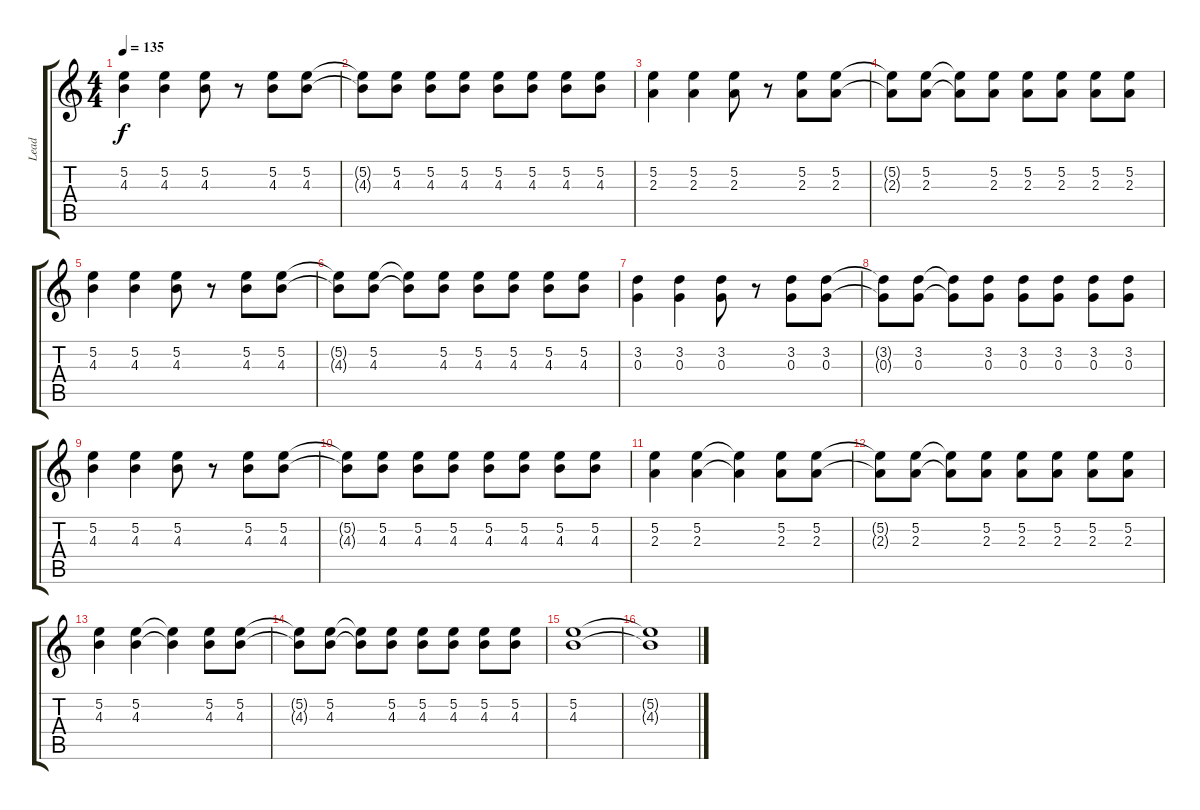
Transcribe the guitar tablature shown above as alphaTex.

\track ("Lead" "Lead") {instrument distortionguitar}
\staff {score tabs}
\tuning (E4 B3 G3 D3 A2 E2) {hide}
\ts (4 4)
\tempo 135
\clef g2
\ks c
(5.2 4.3).4{dy f} (5.2 4.3).4 (5.2 4.3).8 r.8 (5.2 4.3).8 (5.2 4.3).8 |
(5.2{t} 4.3{t}).8 (5.2 4.3).8 (5.2 4.3).8 (5.2 4.3).8 (5.2 4.3).8 (5.2 4.3).8 (5.2 4.3).8 (5.2 4.3).8 |
(5.2 2.3).4 (5.2 2.3).4 (5.2 2.3).8 r.8 (5.2 2.3).8 (5.2 2.3).8 |
(5.2{t} 2.3{t}).8 (5.2 2.3).8 (5.2{t} 2.3{t}).8 (5.2 2.3).8 (5.2 2.3).8 (5.2 2.3).8 (5.2 2.3).8 (5.2 2.3).8 |
(5.2 4.3).4 (5.2 4.3).4 (5.2 4.3).8 r.8 (5.2 4.3).8 (5.2 4.3).8 |
(5.2{t} 4.3{t}).8 (5.2 4.3).8 (5.2{t} 4.3{t}).8 (5.2 4.3).8 (5.2 4.3).8 (5.2 4.3).8 (5.2 4.3).8 (5.2 4.3).8 |
(3.2 0.3).4 (3.2 0.3).4 (3.2 0.3).8 r.8 (3.2 0.3).8 (3.2 0.3).8 |
(3.2{t} 0.3{t}).8 (3.2 0.3).8 (3.2{t} 0.3{t}).8 (3.2 0.3).8 (3.2 0.3).8 (3.2 0.3).8 (3.2 0.3).8 (3.2 0.3).8 |
(5.2 4.3).4 (5.2 4.3).4 (5.2 4.3).8 r.8 (5.2 4.3).8 (5.2 4.3).8 |
(5.2{t} 4.3{t}).8 (5.2 4.3).8 (5.2 4.3).8 (5.2 4.3).8 (5.2 4.3).8 (5.2 4.3).8 (5.2 4.3).8 (5.2 4.3).8 |
(5.2 2.3).4 (5.2 2.3).4 (5.2{t} 2.3{t}).4 (5.2 2.3).8 (5.2 2.3).8 |
(5.2{t} 2.3{t}).8 (5.2 2.3).8 (5.2{t} 2.3{t}).8 (5.2 2.3).8 (5.2 2.3).8 (5.2 2.3).8 (5.2 2.3).8 (5.2 2.3).8 |
(5.2 4.3).4 (5.2 4.3).4 (5.2{t} 4.3{t}).4 (5.2 4.3).8 (5.2 4.3).8 |
(5.2{t} 4.3{t}).8 (5.2 4.3).8 (5.2{t} 4.3{t}).8 (5.2 4.3).8 (5.2 4.3).8 (5.2 4.3).8 (5.2 4.3).8 (5.2 4.3).8 |
(5.2 4.3).1 |
(5.2{t} 4.3{t}).1
